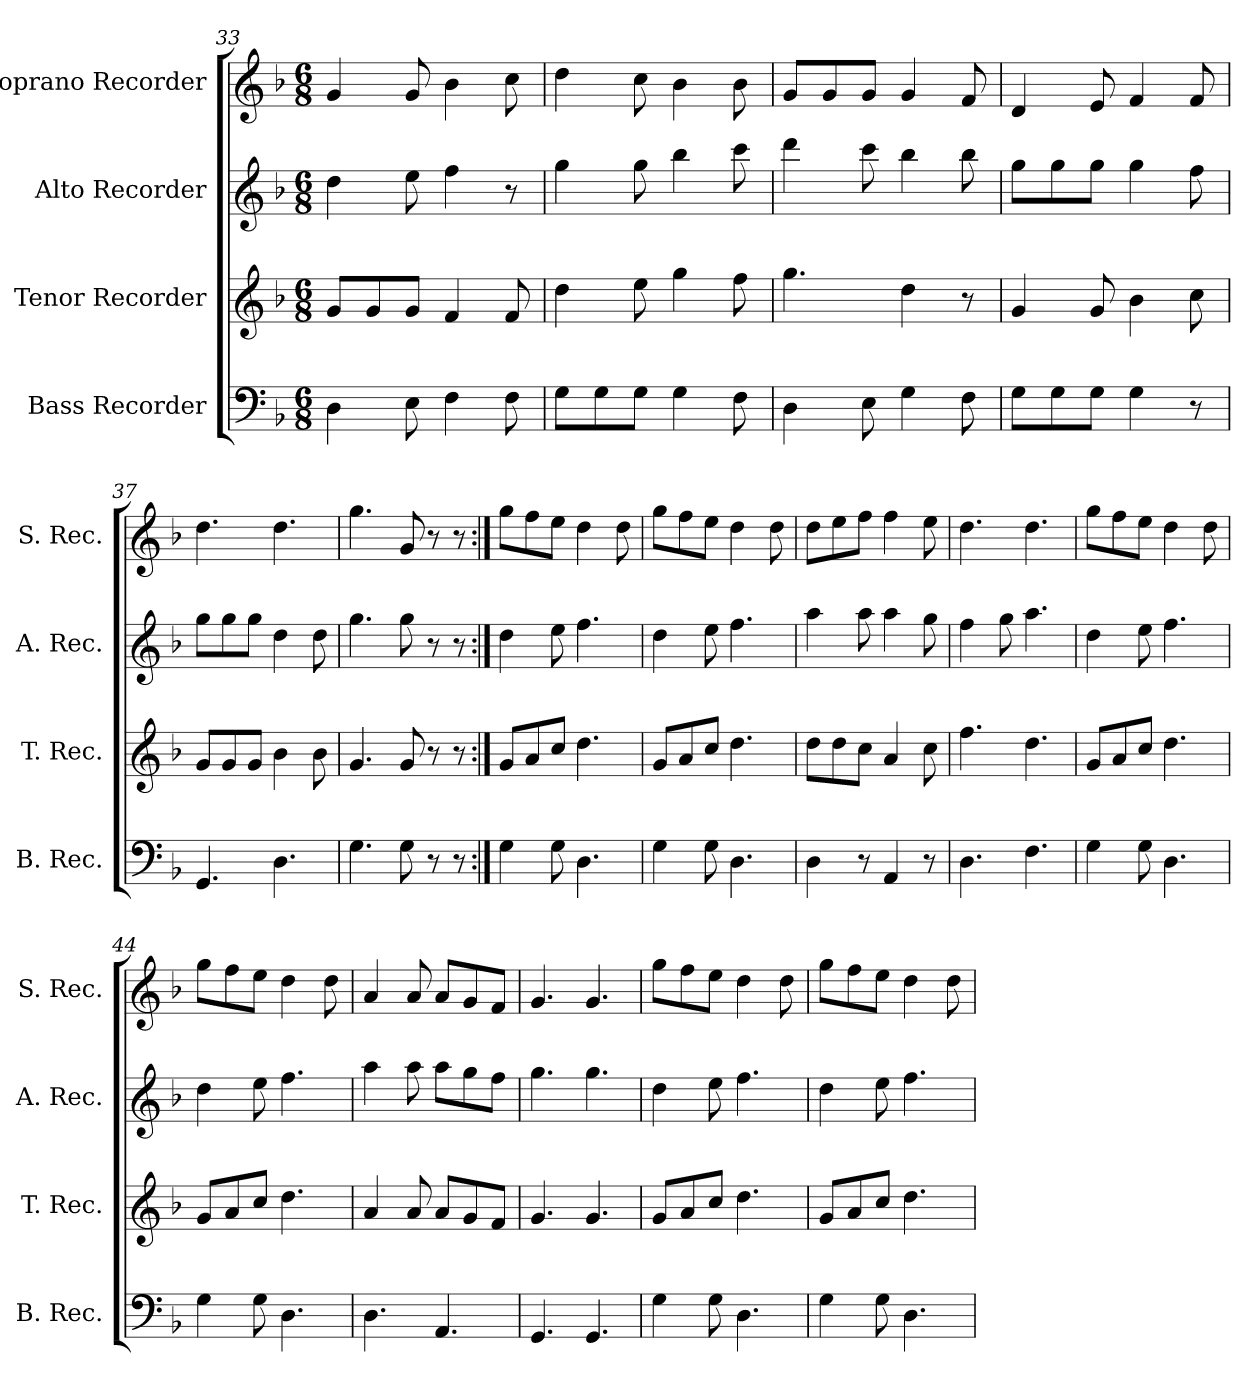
**kern	**kern	**kern	**kern
*part4	*part3	*part2	*part1
*staff4	*staff3	*staff2	*staff1
*I"Bass Recorder	*I"Tenor Recorder	*I"Alto Recorder	*I"Soprano Recorder
*I'B. Rec.	*I'T. Rec.	*I'A. Rec.	*I'S. Rec.
*clefF4	*clefG2	*clefG2	*clefG2
*ITrd-7c-12	*	*	*ITrd-7c-12
*k[b-]	*k[b-]	*k[b-]	*k[b-]
*d:	*d:	*d:	*d:
*M6/8	*M6/8	*M6/8	*M6/8
=33	=33	=33	=33
4d\	8g/L	4dd\	4gg/
.	8g/	.	.
8e\	8g/J	8ee\	8gg/
4f\	4f/	4ff\	4bb-\
8f\	8f/	8r	8ccc\
=34	=34	=34	=34
8g\L	4dd\	4gg\	4ddd\
8g\	.	.	.
8g\J	8ee\	8gg\	8ccc\
4g\	4gg\	4bb-\	4bb-\
8f\	8ff\	8ccc\	8bb-\
=35	=35	=35	=35
4d\	4.gg\	4ddd\	8gg/L
.	.	.	8gg/
8e\	.	8ccc\	8gg/J
4g\	4dd\	4bb-\	4gg/
8f\	8r	8bb-\	8ff/
!!LO:LB:g=z
=36	=36	=36	=36
8g\L	4g/	8gg\L	4dd/
8g\	.	8gg\	.
8g\J	8g/	8gg\J	8ee/
4g\	4b-\	4gg\	4ff/
8r	8cc\	8ff\	8ff/
=37	=37	=37	=37
4.G/	8g/L	8gg\L	4.ddd\
.	8g/	8gg\	.
.	8g/J	8gg\J	.
4.d\	4b-\	4dd\	4.ddd\
.	8b-\	8dd\	.
=38	=38	=38	=38
4.g\	4.g/	4.gg\	4.ggg\
8g\	8g/	8gg\	8gg/
8r	8r	8r	8r
8r	8r	8r	8r
=39:|!	=39:|!	=39:|!	=39:|!
4g\	8g/L	4dd\	8ggg\L
.	8a/	.	8fff\
8g\	8cc/J	8ee\	8eee\J
4.d\	4.dd\	4.ff\	4ddd\
.	.	.	8ddd\
=40	=40	=40	=40
4g\	8g/L	4dd\	8ggg\L
.	8a/	.	8fff\
8g\	8cc/J	8ee\	8eee\J
4.d\	4.dd\	4.ff\	4ddd\
.	.	.	8ddd\
=41	=41	=41	=41
4d\	8dd\L	4aa\	8ddd\L
.	8dd\	.	8eee\
8r	8cc\J	8aa\	8fff\J
4A/	4a/	4aa\	4fff\
8r	8cc\	8gg\	8eee\
=42	=42	=42	=42
4.d\	4.ff\	4ff\	4.ddd\
.	.	8gg\	.
4.f\	4.dd\	4.aa\	4.ddd\
!!LO:PB:g=z
=43	=43	=43	=43
4g\	8g/L	4dd\	8ggg\L
.	8a/	.	8fff\
8g\	8cc/J	8ee\	8eee\J
4.d\	4.dd\	4.ff\	4ddd\
.	.	.	8ddd\
=44	=44	=44	=44
4g\	8g/L	4dd\	8ggg\L
.	8a/	.	8fff\
8g\	8cc/J	8ee\	8eee\J
4.d\	4.dd\	4.ff\	4ddd\
.	.	.	8ddd\
=45	=45	=45	=45
4.d\	4a/	4aa\	4aa/
.	8a/	8aa\	8aa/
4.A/	8a/L	8aa\L	8aa/L
.	8g/	8gg\	8gg/
.	8f/J	8ff\J	8ff/J
=46	=46	=46	=46
4.G/	4.g/	4.gg\	4.gg/
4.G/	4.g/	4.gg\	4.gg/
=47	=47	=47	=47
4g\	8g/L	4dd\	8ggg\L
.	8a/	.	8fff\
8g\	8cc/J	8ee\	8eee\J
4.d\	4.dd\	4.ff\	4ddd\
.	.	.	8ddd\
=48	=48	=48	=48
4g\	8g/L	4dd\	8ggg\L
.	8a/	.	8fff\
8g\	8cc/J	8ee\	8eee\J
4.d\	4.dd\	4.ff\	4ddd\
.	.	.	8ddd\
=	=	=	=
*-	*-	*-	*-
